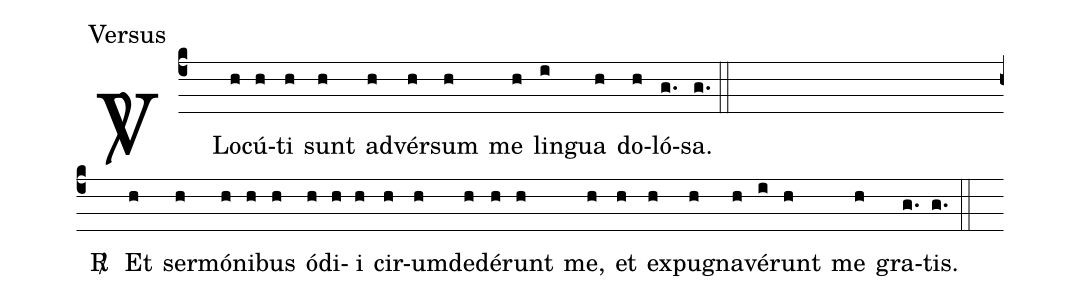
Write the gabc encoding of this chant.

office-part: Versus;
%%
(c4) <sp>V/</sp>( ) Lo(h)cú(h)ti(h) sunt(h) ad(h)vér(h)sum(h) me(h) lin(i)gua(h) do(h)ló(g.)sa.(g.) (::) (Z)
<sp>R/</sp>( ) Et(h) ser(h)mó(h)ni(h)bus(h) ó(h)di(h)i(h) cir(h)um(h)de(h)dé(h)runt(h) me,(h) et(h) ex(h)pu(h)gna(h)vé(i)runt(h) me(h) gra(g.)tis.(g.) (::)
